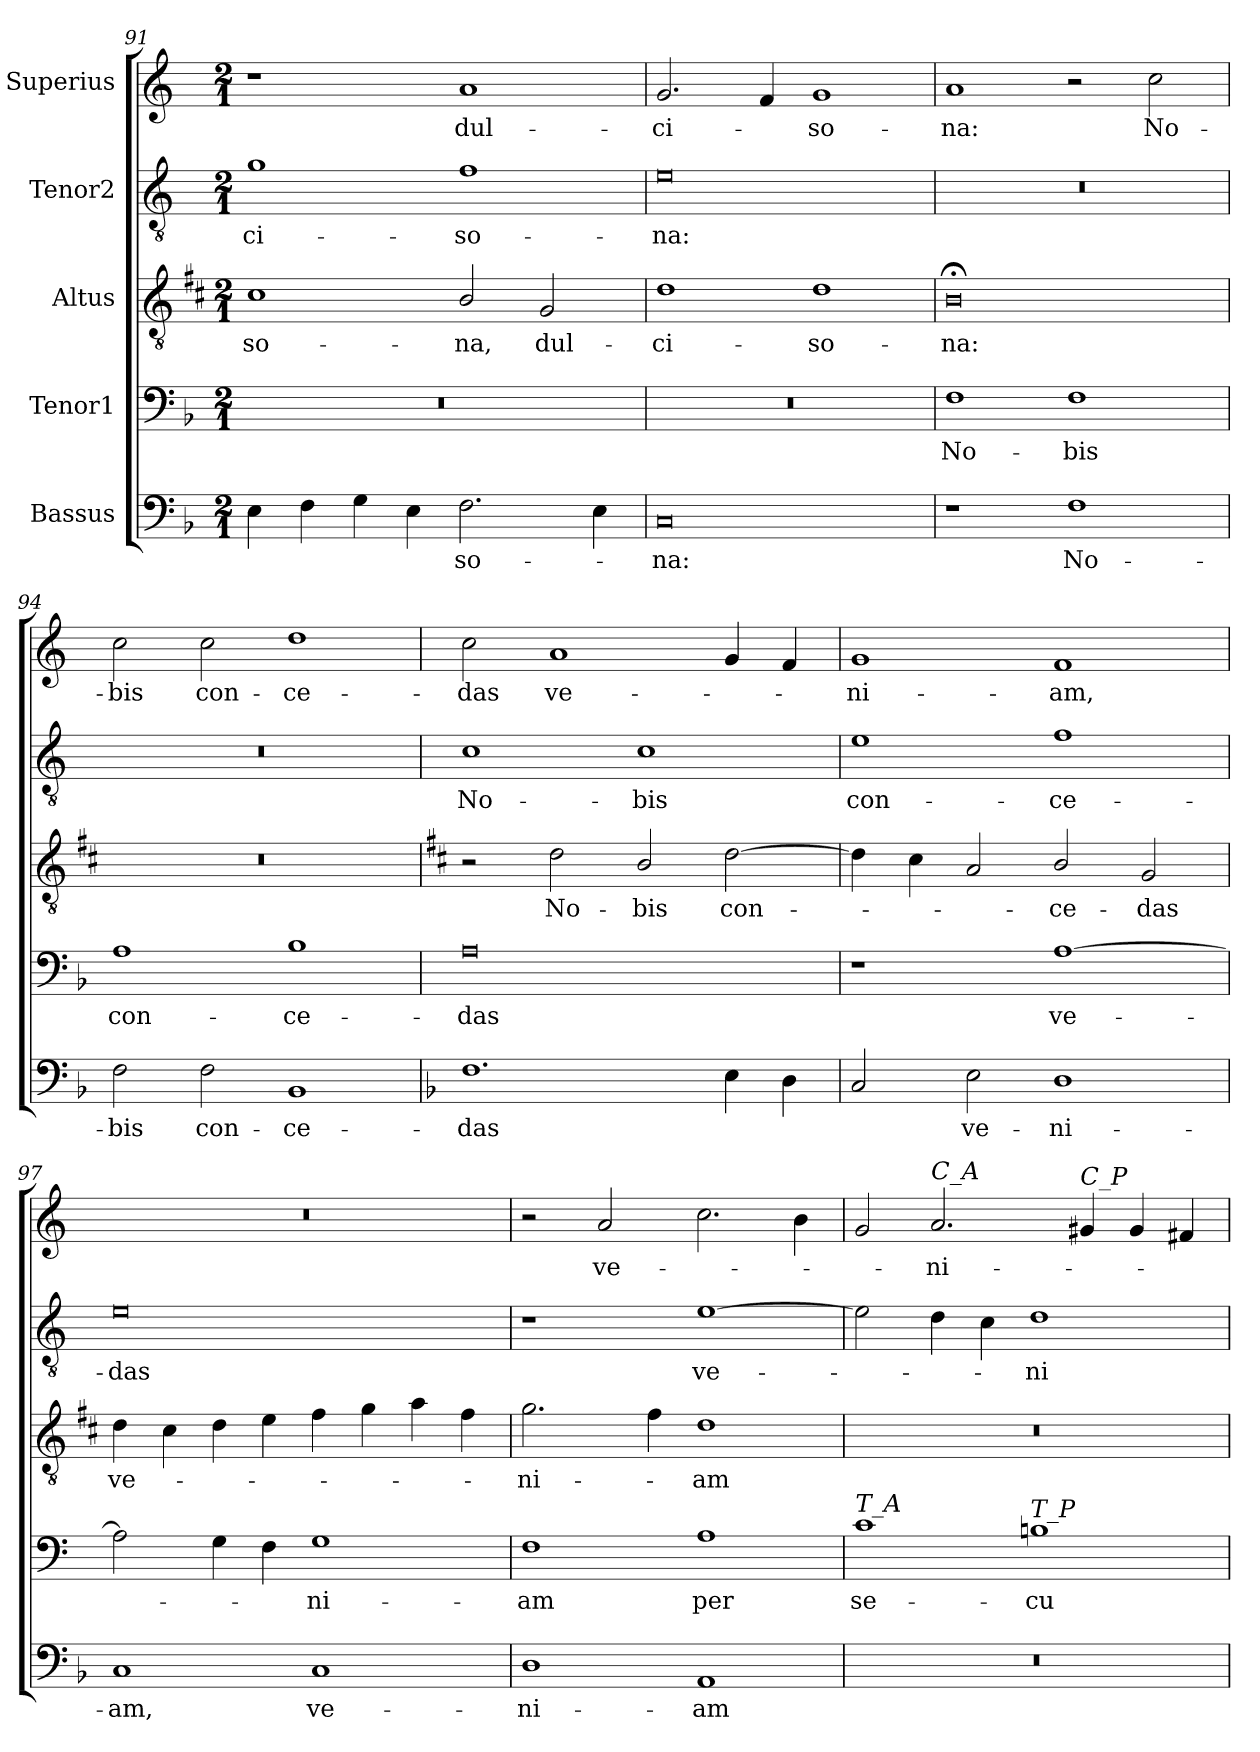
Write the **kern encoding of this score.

**kern	**text	**kern	**text	**kern	**text	**kern	**text	**kern	**text
*part5	*part5	*part4	*part4	*part3	*part3	*part2	*part2	*part1	*part1
*staff5	*staff5	*staff4	*staff4	*staff3	*staff3	*staff2	*staff2	*staff1	*staff1
*I"Bassus	*	*I"Tenor1	*	*I"Altus	*	*I"Tenor2	*	*I"Superius	*
*clefF4	*	*clefF4	*	*clefGv2	*	*clefGv2	*	*clefG2	*
*	*	*	*	*ITrd1c2	*	*	*	*	*
*k[b-]	*	*k[b-]	*	*k[]	*	*k[]	*	*k[]	*
*F:	*	*F:	*	*C:	*	*	*	*C:	*
*M2/1	*	*M2/1	*	*M2/1	*	*M2/1	*	*M2/1	*
=91	=91	=91	=91	=91	=91	=91	=91	=91	=91
!	!	!	!	!	!LO:LY:b	!	!LO:LY:b	!	!
4E\	.	0r	.	1B	-so-	1g	-ci-	1r	.
4F\	.	.	.	.	.	.	.	.	.
4G\	.	.	.	.	.	.	.	.	.
4E\	.	.	.	.	.	.	.	.	.
!	!LO:LY:b	!	!	!	!LO:LY:b	!	!LO:LY:b	!	!LO:LY:b
2.F\	-so-	.	.	2A/	-na,	1f	-so-	1a	dul-
!	!	!	!	!	!LO:LY:b	!	!	!	!
.	.	.	.	2F/	dul-	.	.	.	.
4E\	.	.	.	.	.	.	.	.	.
=92	=92	=92	=92	=92	=92	=92	=92	=92	=92
!	!LO:LY:b	!	!	!	!LO:LY:b	!	!LO:LY:b	!	!LO:LY:b
0C	-na:	0r	.	1c	-ci-	0e	-na:	2.g/	-ci-
.	.	.	.	.	.	.	.	4f/	.
!	!	!	!	!	!LO:LY:b	!	!	!	!LO:LY:b
.	.	.	.	1c	-so-	.	.	1g	-so-
=93	=93	=93	=93	=93	=93	=93	=93	=93	=93
!	!	!	!LO:LY:b	!	!LO:LY:b	!	!	!	!LO:LY:b
1r	.	1F	No-	0A;<	-na:	0r	.	1a	-na:
!	!LO:LY:b	!	!LO:LY:b	!	!	!	!	!	!
1F	No-	1F	-bis	.	.	.	.	2r	.
!	!	!	!	!	!	!	!	!	!LO:LY:b
.	.	.	.	.	.	.	.	2cc\	No-
=94	=94	=94	=94	=94	=94	=94	=94	=94	=94
!	!LO:LY:b	!	!LO:LY:b	!	!	!	!	!	!LO:LY:b
2F\	-bis	1A	con-	0r	.	0r	.	2cc\	-bis
!	!LO:LY:b	!	!	!	!	!	!	!	!LO:LY:b
2F\	con-	.	.	.	.	.	.	2cc\	con-
!	!LO:LY:b	!	!LO:LY:b	!	!	!	!	!	!LO:LY:b
1BB-	-ce-	1B-	-ce-	.	.	.	.	1dd	-ce-
=95	=95	=95	=95	=95	=95	=95	=95	=95	=95
*	*	*k[]	*	*	*	*	*	*	*
*	*	*C:	*	*	*	*	*	*	*
!	!LO:LY:b	!	!LO:LY:b	!	!	!	!LO:LY:b	!	!LO:LY:b
1.F	-das	0A	-das	2r	.	1c	No-	2cc\	-das
!	!	!	!	!	!LO:LY:b	!	!	!	!LO:LY:b
.	.	.	.	2c\	No-	.	.	1a	ve-
!	!	!	!	!	!LO:LY:b	!	!LO:LY:b	!	!
.	.	.	.	2A/	-bis	1c	-bis	.	.
!	!	!	!	!	!LO:LY:b	!	!	!	!
4E\	.	.	.	[2c\	con-	.	.	4g/	.
4D\	.	.	.	.	.	.	.	4f/	.
=96	=96	=96	=96	=96	=96	=96	=96	=96	=96
!	!	!	!	!	!	!	!LO:LY:b	!	!LO:LY:b
2C/	.	1r	.	4c\]	.	1e	con-	1g	-ni-
.	.	.	.	4B\	.	.	.	.	.
!	!LO:LY:b	!	!	!	!	!	!	!	!
2E\	ve-	.	.	2G/	.	.	.	.	.
!	!LO:LY:b	!	!LO:LY:b	!	!LO:LY:b	!	!LO:LY:b	!	!LO:LY:b
1D	-ni-	[1A	ve-	2A/	-ce-	1f	-ce-	1f	-am,
!	!	!	!	!	!LO:LY:b	!	!	!	!
.	.	.	.	2F/	-das	.	.	.	.
=97	=97	=97	=97	=97	=97	=97	=97	=97	=97
!	!LO:LY:b	!	!	!	!LO:LY:b	!	!LO:LY:b	!	!
1C	-am,	2A\]	.	4c\	ve-	0e	-das	0r	.
.	.	.	.	4B\	.	.	.	.	.
.	.	4G\	.	4c\	.	.	.	.	.
.	.	4F\	.	4d\	.	.	.	.	.
!	!LO:LY:b	!	!LO:LY:b	!	!	!	!	!	!
1C	ve-	1G	-ni-	4e\	.	.	.	.	.
.	.	.	.	4f\	.	.	.	.	.
.	.	.	.	4g\	.	.	.	.	.
.	.	.	.	4e\	.	.	.	.	.
=98	=98	=98	=98	=98	=98	=98	=98	=98	=98
!	!LO:LY:b	!	!LO:LY:b	!	!LO:LY:b	!	!	!	!
1D	-ni-	1F	-am	2.f\	-ni-	1r	.	2r	.
!	!	!	!	!	!	!	!	!	!LO:LY:b
.	.	.	.	.	.	.	.	2a/	ve-
.	.	.	.	4e\	.	.	.	.	.
!	!LO:LY:b	!	!LO:LY:b	!	!LO:LY:b	!	!LO:LY:b	!	!
1AA	-am	1A	per	1c	-am	[1e	ve-	2.cc\	.
.	.	.	.	.	.	.	.	4b\	.
=99	=99	=99	=99	=99	=99	=99	=99	=99	=99
!	!	!LO:TX:a:i:t=T_A	!	!	!	!	!	!	!
!	!	!	!LO:LY:b	!	!	!	!	!	!
0r	.	1c	se-	0r	.	2e\]	.	2g/	.
!	!	!	!	!	!	!	!	!LO:TX:a:i:t=C_A	!
!	!	!	!	!	!	!	!	!	!LO:LY:b
.	.	.	.	.	.	4d\	.	2.a/	-ni-
.	.	.	.	.	.	4c\	.	.	.
!	!	!LO:TX:a:i:t=T_P	!	!	!	!	!	!	!
!	!	!	!LO:LY:b	!	!	!	!LO:LY:b	!	!
.	.	1Bni	-cu-	.	.	1d	-ni-	.	.
!	!	!	!	!	!	!	!	!LO:TX:a:i:t=C_P	!
.	.	.	.	.	.	.	.	4g#i/	.
.	.	.	.	.	.	.	.	4g#i/	.
.	.	.	.	.	.	.	.	4f#i/	.
=	=	=	=	=	=	=	=	=	=
*-	*-	*-	*-	*-	*-	*-	*-	*-	*-
